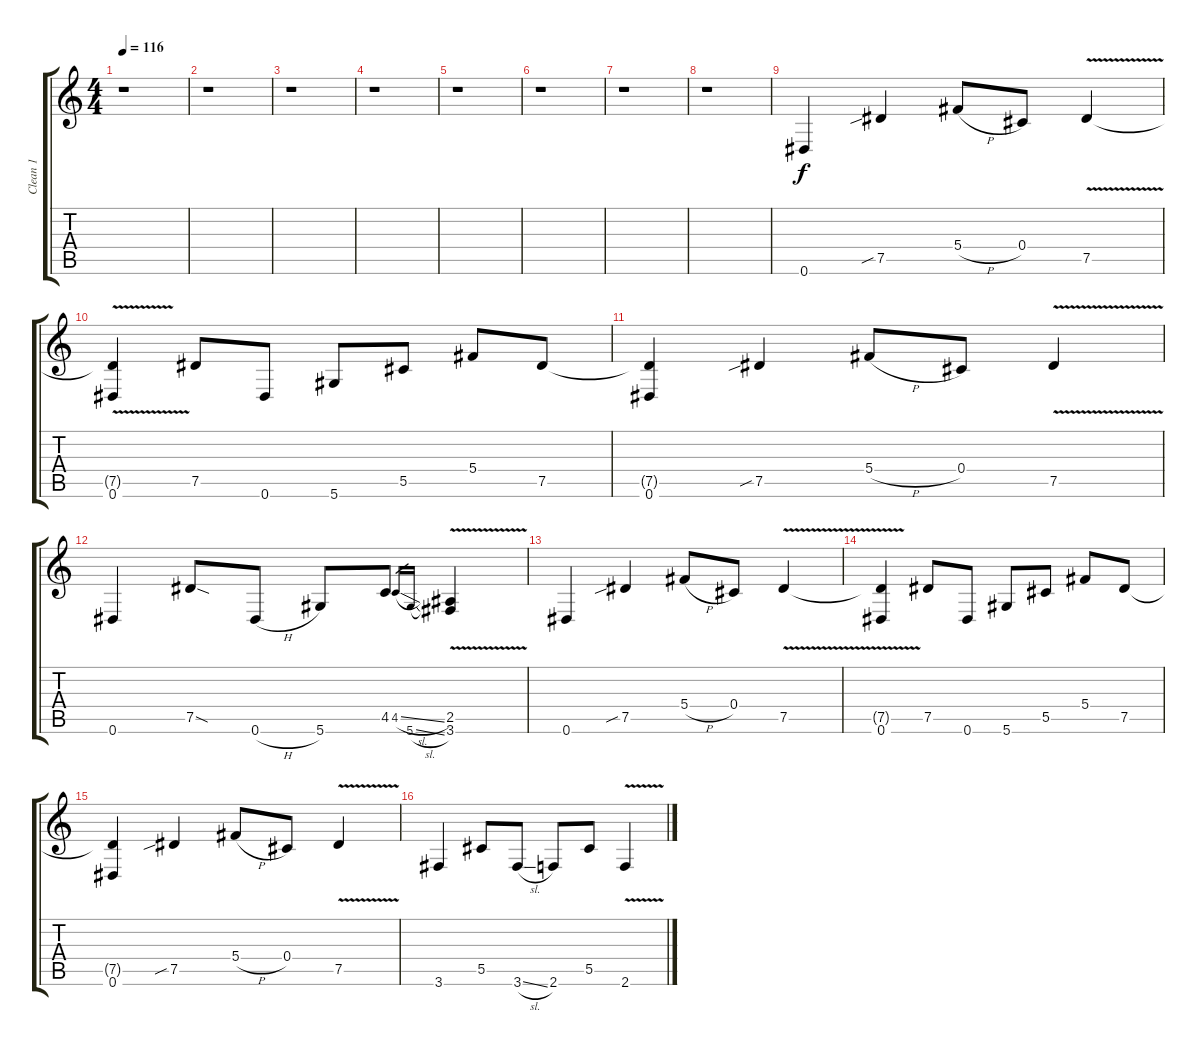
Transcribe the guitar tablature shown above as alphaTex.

\track ("Clean 1" "Clean 1") {instrument acousticguitarsteel}
\staff {score tabs}
\tuning (Eb4 Bb3 Gb3 Db3 Ab2 Eb2) {hide}
\ts (4 4)
\tempo 116
\clef g2
\ks c
r.1{dy f} |
r.1 |
r.1 |
r.1 |
r.1 |
r.1 |
r.1 |
r.1 |
0.6.4 7.5{sib}.4 5.4{h}.8 0.4.8 7.5{v}.4 |
(7.5{t} 0.6).4 7.5.8 0.6.8 5.6.8 5.5.8 5.4.8 7.5.8 |
(7.5{t} 0.6).4 7.5{sib}.4 5.4{h}.8 0.4.8 7.5{v}.4 |
0.6.4 7.5{sod}.8 0.6{h}.8 5.6.8 4.5.8 4.5{sl}.16{gr} 5.6{sl}.16{gr} (2.5{v} 3.6{v}).4 |
0.6.4 7.5{sib}.4 5.4{h}.8 0.4.8 7.5{v}.4 |
(7.5{t} 0.6).4 7.5.8 0.6.8 5.6.8 5.5.8 5.4.8 7.5.8 |
(7.5{t} 0.6).4 7.5{sib}.4 5.4{h}.8 0.4.8 7.5{v}.4 |
3.6.4 5.5.8 3.6{sl}.8 2.6.8 5.5.8 2.6{v}.4
